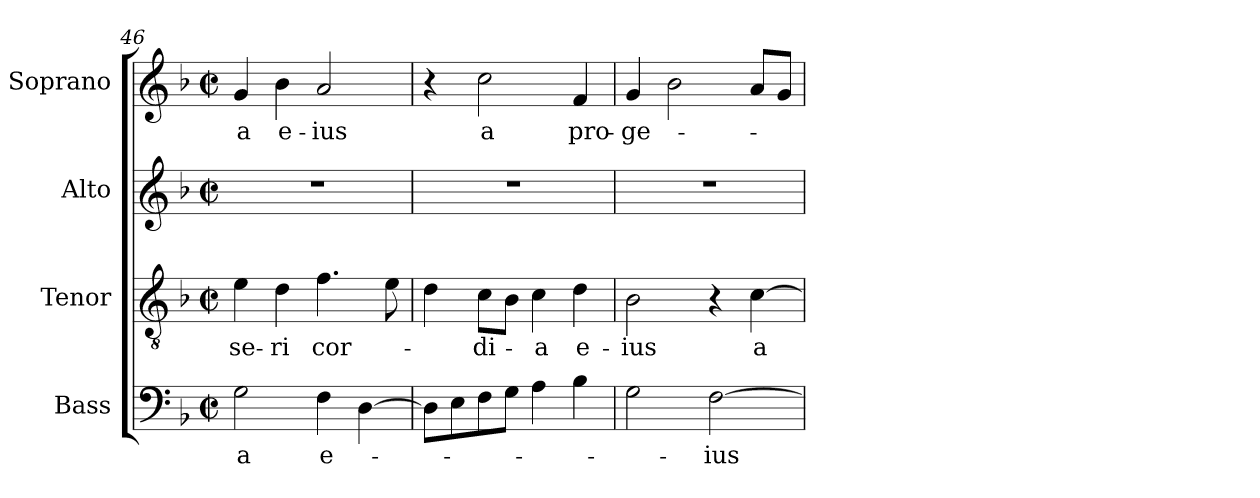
**kern	**text	**kern	**text	**kern	**kern	**text
*part4	*part4	*part3	*part3	*part2	*part1	*part1
*staff4	*staff4	*staff3	*staff3	*staff2	*staff1	*staff1
*I"Bass	*	*I"Tenor	*	*I"Alto	*I"Soprano	*
*I'B	*	*I'T	*	*I'A	*I'S	*
!!LO:LB:g=z
*clefF4	*	*clefGv2	*	*clefG2	*clefG2	*
*k[b-]	*	*k[b-]	*	*k[b-]	*k[b-]	*
*F:	*	*F:	*	*F:	*F:	*
*M2/2	*	*M2/2	*	*M2/2	*M2/2	*
*met(c|)	*	*met(c|)	*	*met(c|)	*met(c|)	*
=46	=46	=46	=46	=46	=46	=46
2G\	-a	4e\	-se-	1r	4g/	-a
.	.	4d\	-ri	.	4b-\	e-
4F\	e-	4.f\	cor-	.	2a/	-ius
[4D\	.	.	.	.	.	.
.	.	8e\	.	.	.	.
=47	=47	=47	=47	=47	=47	=47
8D\L]	.	4d\	.	1r	4r	.
8E\	.	.	.	.	.	.
8F\	.	8c\L	-di-	.	2cc\	a
8G\J	.	8B-\J	.	.	.	.
4A\	.	4c\	-a	.	.	.
4B-\	.	4d\	e-	.	4f/	pro-
=48	=48	=48	=48	=48	=48	=48
2G\	.	2B-\	-ius	1r	4g/	-ge-
.	.	.	.	.	2b-\	.
[2F\	-ius	4r	.	.	.	.
.	.	[4c\	a	.	8a/L	.
.	.	.	.	.	8g/J	.
=	=	=	=	=	=	=
*-	*-	*-	*-	*-	*-	*-
